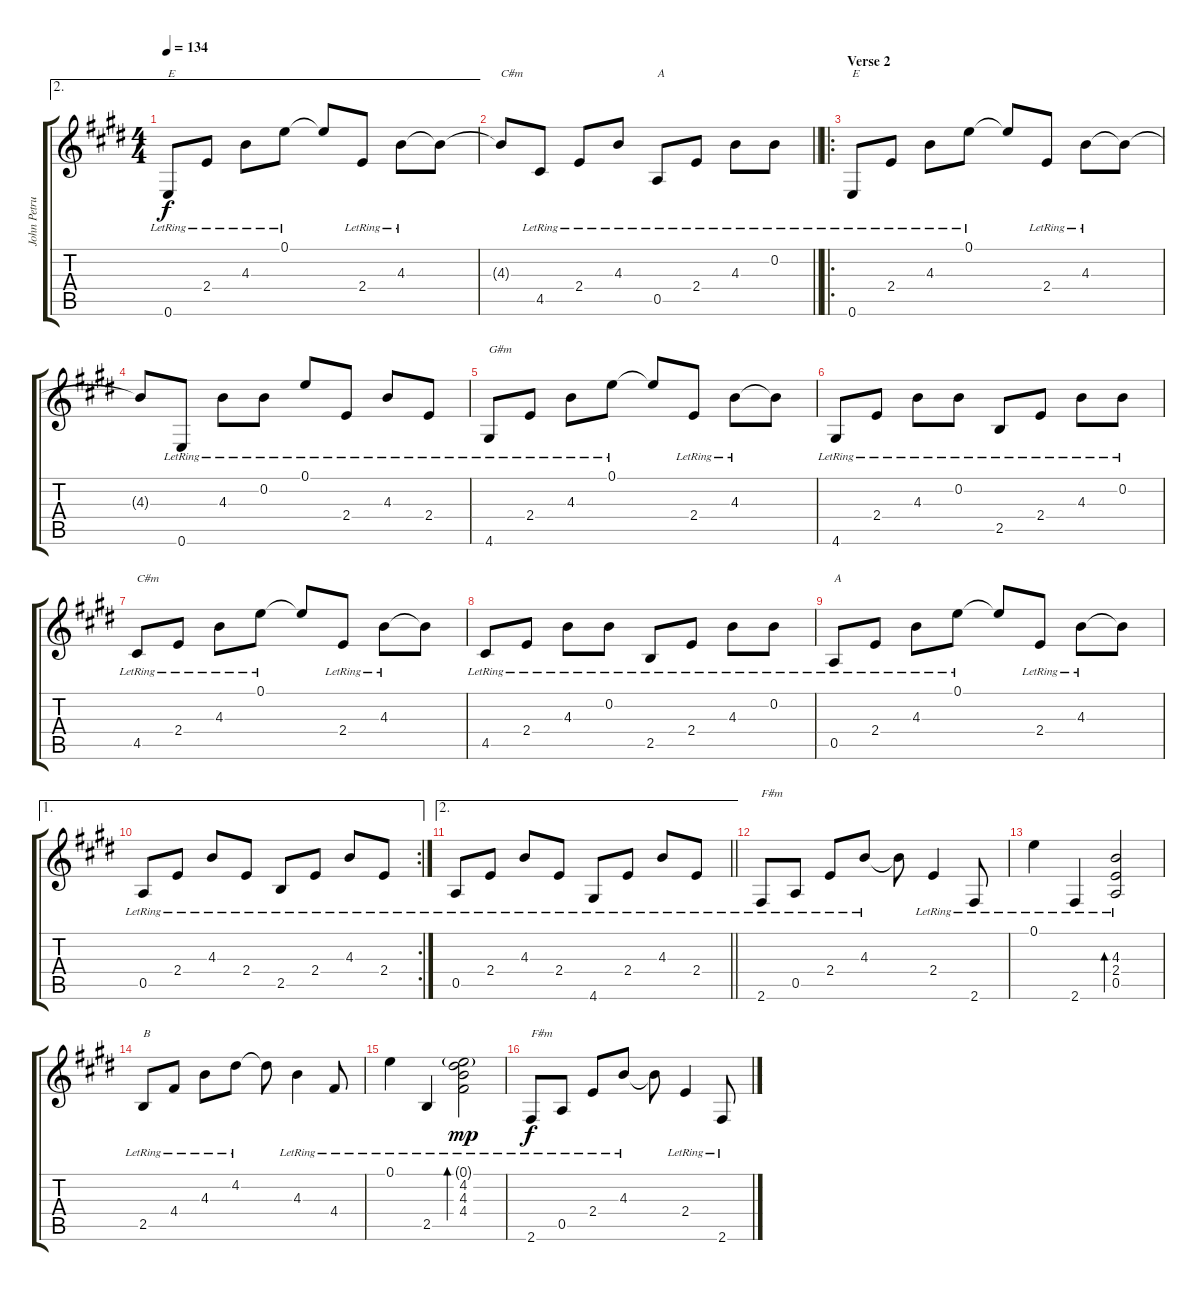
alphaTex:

\track ("John Petrucci" "John Petru") {instrument acousticguitarsteel}
\staff {score tabs}
\tuning (E4 B3 G3 D3 A2 E2) {hide}
\ae 2
\ts (4 4)
\tempo 134
\clef g2
\ks e
0.6{lr}.8{txt "E" dy f} 2.4{lr}.8 4.3{lr}.8 0.1{lr}.8 0.1{t}.8 2.4{lr}.8 4.3{lr}.8 4.3{t}.8 |
\barLineRight lightlight
4.3{t}.8{txt "C#m"} 4.5{lr}.8 2.4{lr}.8 4.3{lr}.8 0.5{lr}.8{txt "A"} 2.4{lr}.8 4.3{lr}.8 0.2{lr}.8 |
\ro
\section ("" "Verse 2")
0.6{lr}.8{txt "E"} 2.4{lr}.8 4.3{lr}.8 0.1{lr}.8 0.1{t}.8 2.4{lr}.8 4.3{lr}.8 4.3{t}.8 |
4.3{t}.8 0.6{lr}.8 4.3{lr}.8 0.2{lr}.8 0.1{lr}.8 2.4{lr}.8 4.3{lr}.8 2.4{lr}.8 |
4.6{lr}.8{txt "G#m"} 2.4{lr}.8 4.3{lr}.8 0.1{lr}.8 0.1{t}.8 2.4{lr}.8 4.3{lr}.8 4.3{t}.8 |
4.6{lr}.8 2.4{lr}.8 4.3{lr}.8 0.2{lr}.8 2.5{lr}.8 2.4{lr}.8 4.3{lr}.8 0.2{lr}.8 |
4.5{lr}.8{txt "C#m"} 2.4{lr}.8 4.3{lr}.8 0.1{lr}.8 0.1{t}.8 2.4{lr}.8 4.3{lr}.8 4.3{t}.8 |
4.5{lr}.8 2.4{lr}.8 4.3{lr}.8 0.2{lr}.8 2.5{lr}.8 2.4{lr}.8 4.3{lr}.8 0.2{lr}.8 |
0.5{lr}.8{txt "A"} 2.4{lr}.8 4.3{lr}.8 0.1{lr}.8 0.1{t}.8 2.4{lr}.8 4.3{lr}.8 4.3{t}.8 |
\ae 1
\rc 2
0.5{lr}.8 2.4{lr}.8 4.3{lr}.8 2.4{lr}.8 2.5{lr}.8 2.4{lr}.8 4.3{lr}.8 2.4{lr}.8 |
\ae 2
\barLineRight lightlight
0.5{lr}.8 2.4{lr}.8 4.3{lr}.8 2.4{lr}.8 4.6{lr}.8 2.4{lr}.8 4.3{lr}.8 2.4{lr}.8 |
2.6{lr}.8{txt "F#m"} 0.5{lr}.8 2.4{lr}.8 4.3{lr}.8 4.3{t}.8 2.4{lr}.4 2.6{lr}.8 |
0.1{lr}.4 2.6{lr}.4 (4.3{lr} 2.4{lr} 0.5{lr}).2{bd 120} |
2.5{lr}.8{txt "B"} 4.4{lr}.8 4.3{lr}.8 4.2{lr}.8 4.2{t}.8 4.3{lr}.4 4.4{lr}.8 |
0.1{lr}.4 2.5{lr}.4 (0.1{g lr} 4.2{lr} 4.3{lr} 4.4{lr}).2{bd 120 dy mp} |
2.6{lr}.8{txt "F#m" dy f} 0.5{lr}.8 2.4{lr}.8 4.3{lr}.8 4.3{t}.8 2.4{lr}.4 2.6{lr}.8
